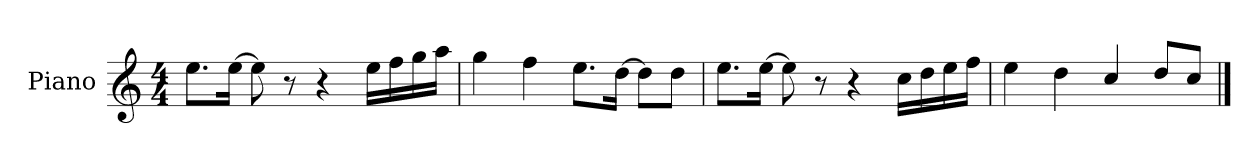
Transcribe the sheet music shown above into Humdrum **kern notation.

**kern
*part1
*staff1
*I"Piano
*I'Pno.
*clefG2
*k[]
*M4/4
=1
8.ee\L
[16ee\Jk
8ee\]
8r
4r
16ee\LL
16ff\
16gg\
16aa\JJ
=2
4gg\
4ff\
8.ee\L
[16dd\Jk
8dd\L]
8dd\J
=3
8.ee\L
[16ee\Jk
8ee\]
8r
4r
16cc\LL
16dd\
16ee\
16ff\JJ
=4
4ee\
4dd\
4cc/
8dd/L
8cc/J
==
*-
